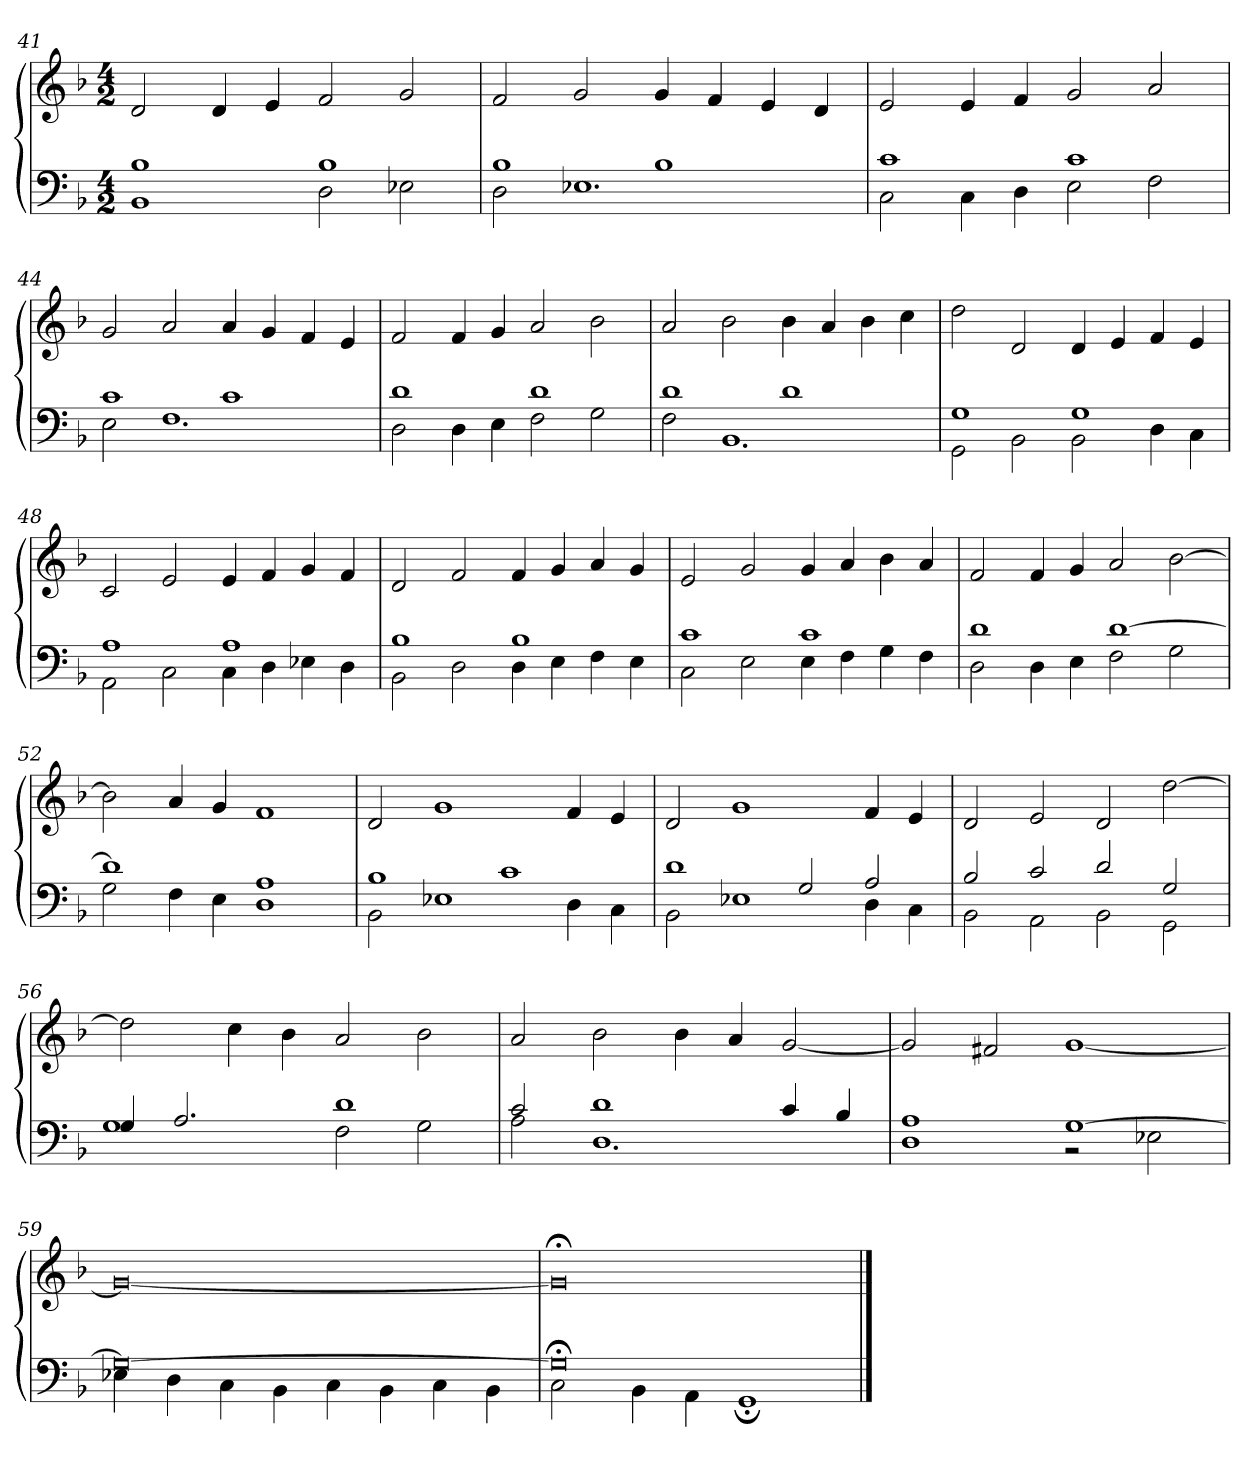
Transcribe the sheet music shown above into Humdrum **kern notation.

**kern	**kern
*part1	*part1
*staff2	*staff1
*clefF4	*clefG2
*k[b-]	*k[b-]
*M4/2	*M4/2
=41	=41
*^	*
1B-	1BB-	2d
.	.	4d
.	.	4e
1B-	2D	2f
.	2E-X	2g
=42	=42	=42
1B-	2D	2f
.	1.E-X	2g
1B-	.	4g
.	.	4f
.	.	4e
.	.	4d
=43	=43	=43
1c	2C	2e
.	4C	4e
.	4D	4f
1c	2E	2g
.	2F	2a
=44	=44	=44
1c	2E	2g
.	1.F	2a
1c	.	4a
.	.	4g
.	.	4f
.	.	4e
=45	=45	=45
1d	2D	2f
.	4D	4f
.	4E	4g
1d	2F	2a
.	2G	2b-
=46	=46	=46
1d	2F	2a
.	1.BB-	2b-
1d	.	4b-
.	.	4a
.	.	4b-
.	.	4cc
=47	=47	=47
1G	2GG	2dd
.	2BB-	2d
1G	2BB-	4d
.	.	4e
.	4D	4f
.	4C	4e
=48	=48	=48
1A	2AA	2c
.	2C	2e
1A	4C	4e
.	4D	4f
.	4E-X	4g
.	4D	4f
=49	=49	=49
1B-	2BB-	2d
.	2D	2f
1B-	4D	4f
.	4E	4g
.	4F	4a
.	4E	4g
=50	=50	=50
1c	2C	2e
.	2E	2g
1c	4E	4g
.	4F	4a
.	4G	4b-
.	4F	4a
=51	=51	=51
1d	2D	2f
.	4D	4f
.	4E	4g
[1d	2F	2a
.	2G	[2b-
=52	=52	=52
1d]	2G	2b-]
.	4F	4a
.	4E	4g
1A	1D	1f
=53	=53	=53
1B-	2BB-	2d
.	1E-X	1g
1c	.	.
.	4D	4f
.	4C	4e
=54	=54	=54
1d	2BB-	2d
.	1E-X	1g
2G	.	.
2A	4D	4f
.	4C	4e
=55	=55	=55
2B-	2BB-	2d
2c	2AA	2e
2d	2BB-	2d
2G	2GG	[2dd
=56	=56	=56
4G	1G	2dd]
2.A	.	.
.	.	4cc
.	.	4b-
1d	2F	2a
.	2G	2b-
=57	=57	=57
2c	2A	2a
1d	1.D	2b-
.	.	4b-
.	.	4a
4c	.	[2g
4B-	.	.
=58	=58	=58
1A	1D	2g]
.	.	2f#X
[1G	2rBB	[1g
.	2E-X	.
=59	=59	=59
0G_	4E-X	0g_
.	4D	.
.	4C	.
.	4BB-	.
.	4C	.
.	4BB-	.
.	4C	.
.	4BB-	.
=60	=60	=60
0G;<]	2C	0g;<]
.	4BB-	.
.	4AA	.
.	1GG;<	.
*v	*v	*
==	==
*-	*-
